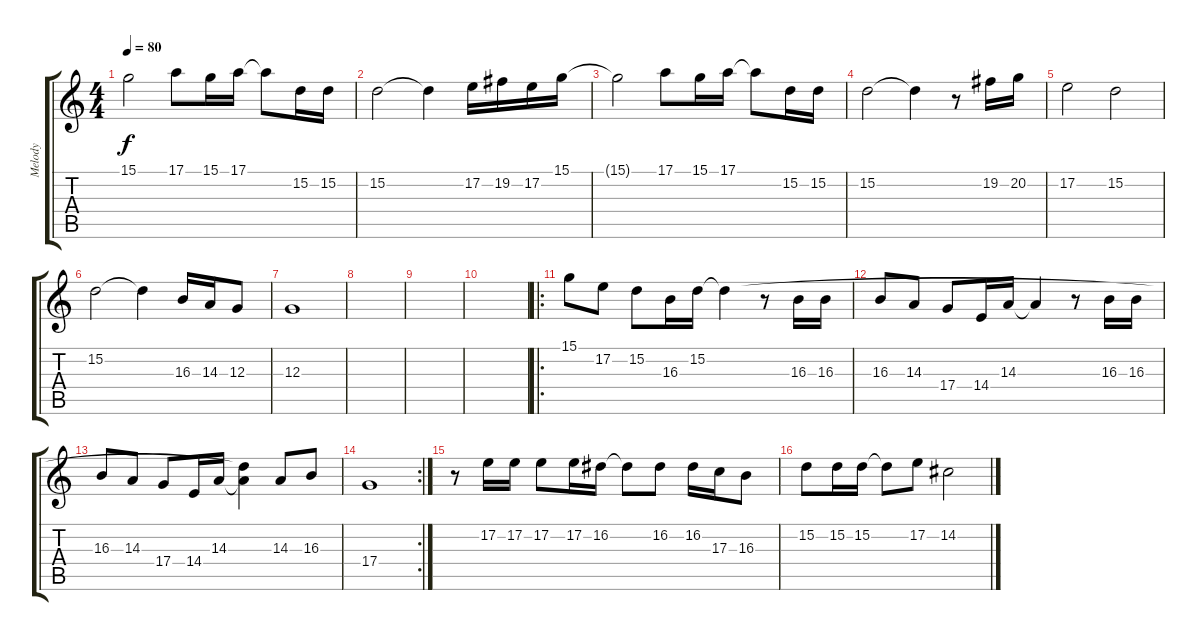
\track ("Melody" "Melody") {instrument musicbox}
\staff {score tabs}
\tuning (E4 B3 G3 D3 A2 E2) {hide}
\ts (4 4)
\tempo 80
\clef g2
\ks c
15.1{t}.2{dy f} 17.1.8 15.1.16 17.1.16 17.1{t}.8 15.2.16 15.2.16 |
15.2.2 15.2{t}.4 17.2.16 19.2.16 17.2.16 15.1.16 |
15.1{t}.2 17.1.8 15.1.16 17.1.16 17.1{t}.8 15.2.16 15.2.16 |
15.2.2 15.2{t}.4 r.8 19.2.16 20.2.16 |
17.2.2 15.2.2 |
15.2.2 15.2{t}.4 16.3.16 14.3.16 12.3.8 |
12.3.1 |
|
|
|
\ro
15.1.8 17.2.8 15.2.8 16.3.16 15.2.16 15.2{t}.4 r.8 16.3.16 16.3.16 |
16.3.8 14.3.8 17.4.8 14.4.16 14.3.16 14.3{t}.4 r.8 16.3.16 16.3.16 |
16.3.8 14.3.8 17.4.8 14.4.16 14.3.16 (15.2{t} 14.3{t}).4 14.3.8 16.3.8 |
\rc 2
17.4.1 |
r.8 17.2.16 17.2.16 17.2.8 17.2.16 16.2.16 16.2{t}.8 16.2.8 16.2.16 17.3.16 16.3.8 |
15.2.8 15.2.16 15.2.16 15.2{t}.8 17.2.8 14.2.2
